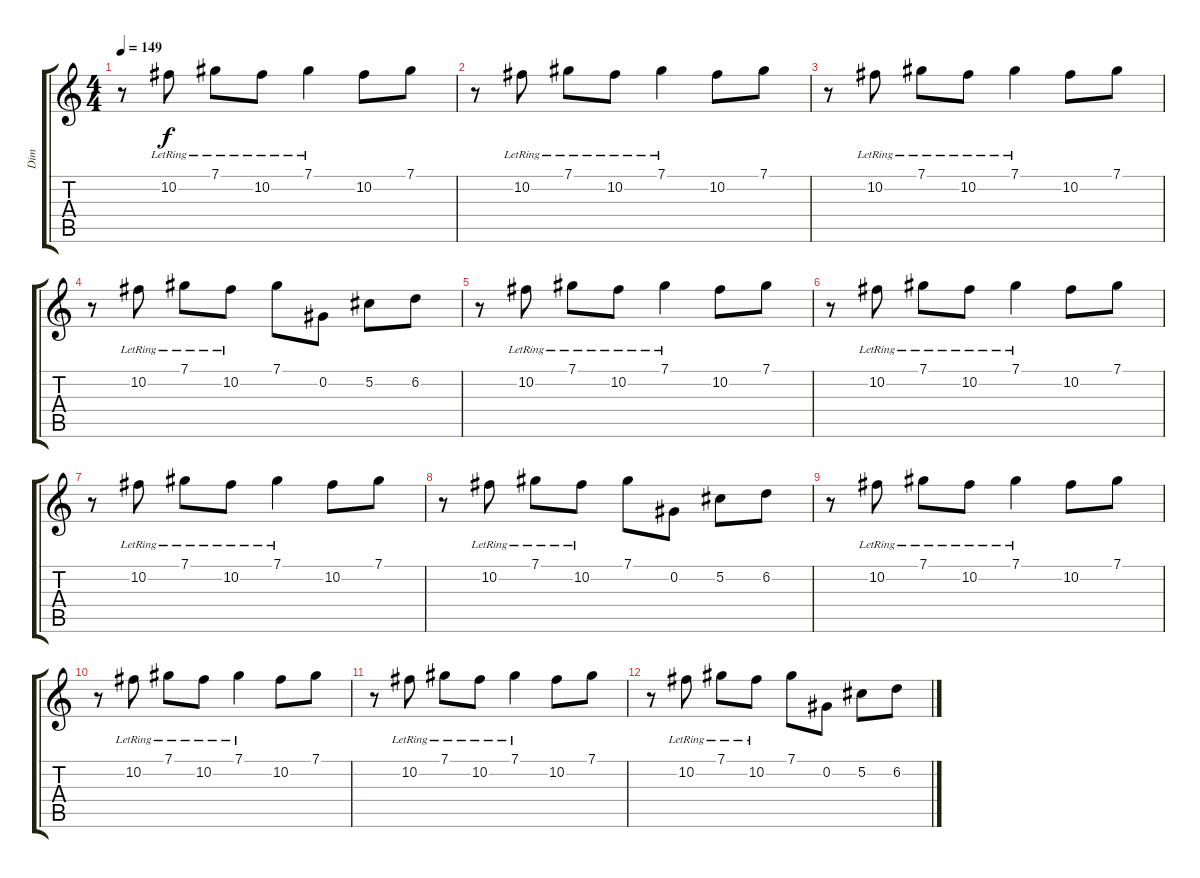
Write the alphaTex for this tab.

\track ("Dim" "Dim") {instrument distortionguitar}
\staff {score tabs}
\tuning (Db4 Ab3 E3 B2 Gb2 B1) {hide}
\ts (4 4)
\tempo 149
\clef g2
\ks c
r.8{dy f} 10.2{lr}.8 7.1{lr}.8 10.2{lr}.8 7.1{lr}.4 10.2.8 7.1.8 |
r.8 10.2{lr}.8 7.1{lr}.8 10.2{lr}.8 7.1{lr}.4 10.2.8 7.1.8 |
r.8 10.2{lr}.8 7.1{lr}.8 10.2{lr}.8 7.1{lr}.4 10.2.8 7.1.8 |
r.8 10.2{lr}.8 7.1{lr}.8 10.2{lr}.8 7.1.8 0.2.8 5.2.8 6.2.8 |
r.8 10.2{lr}.8 7.1{lr}.8 10.2{lr}.8 7.1{lr}.4 10.2.8 7.1.8 |
r.8 10.2{lr}.8 7.1{lr}.8 10.2{lr}.8 7.1{lr}.4 10.2.8 7.1.8 |
r.8 10.2{lr}.8 7.1{lr}.8 10.2{lr}.8 7.1{lr}.4 10.2.8 7.1.8 |
r.8 10.2{lr}.8 7.1{lr}.8 10.2{lr}.8 7.1.8 0.2.8 5.2.8 6.2.8 |
r.8 10.2{lr}.8 7.1{lr}.8 10.2{lr}.8 7.1{lr}.4 10.2.8 7.1.8 |
r.8 10.2{lr}.8 7.1{lr}.8 10.2{lr}.8 7.1{lr}.4 10.2.8 7.1.8 |
r.8 10.2{lr}.8 7.1{lr}.8 10.2{lr}.8 7.1{lr}.4 10.2.8 7.1.8 |
r.8 10.2{lr}.8 7.1{lr}.8 10.2{lr}.8 7.1.8 0.2.8 5.2.8 6.2.8
